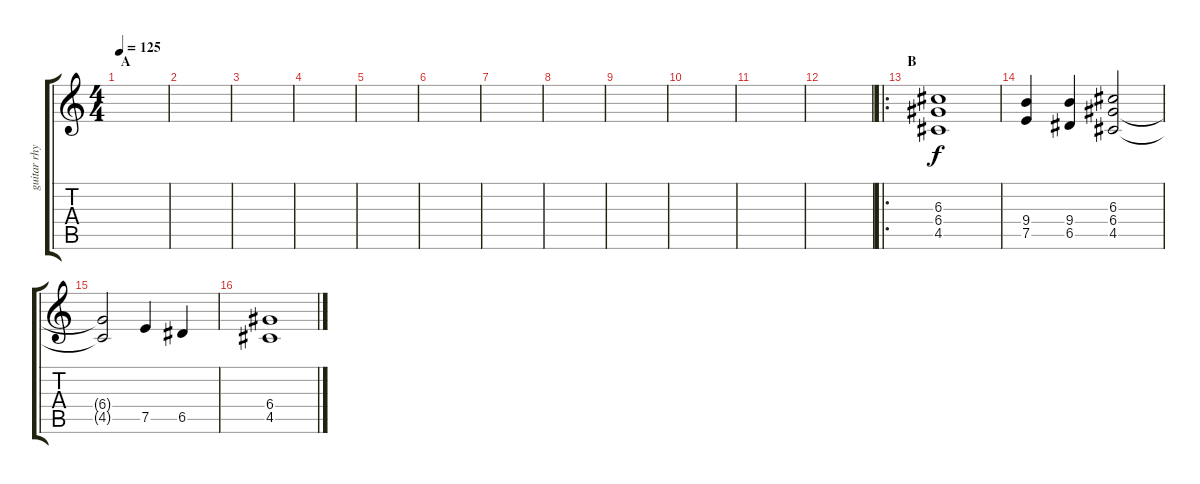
\track ("guitar rhym" "guitar rhy") {instrument overdrivenguitar}
\staff {score tabs}
\tuning (E4 B3 G3 D3 A2 E2) {hide}
\ts (4 4)
\section ("" "A")
\tempo 125
\clef g2
\ks c
|
|
|
|
|
|
|
|
|
|
|
|
\ro
\section ("" "B")
(6.3 6.4 4.5).1 |
(9.4 7.5).4 (9.4 6.5).4 (6.3 6.4 4.5).2 |
(6.4{t} 4.5{t}).2 7.5.4 6.5.4 |
(6.4 4.5).1
